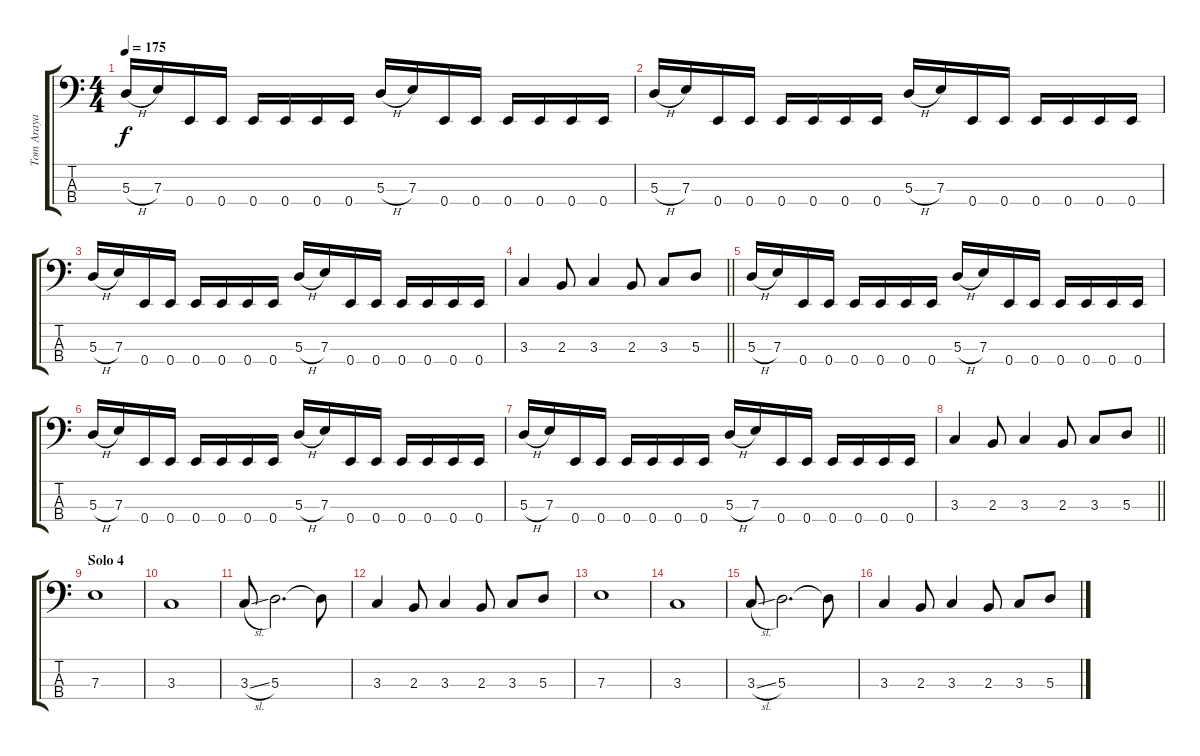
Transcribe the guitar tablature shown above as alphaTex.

\track ("Tom Araya" "Tom Araya") {instrument electricbassfinger}
\staff {score tabs}
\tuning (G2 D2 A1 E1) {hide}
\ts (4 4)
\tempo 175
\clef f4
\ks c
5.3{h}.16{dy f} 7.3.16 0.4.16 0.4.16 0.4.16 0.4.16 0.4.16 0.4.16 5.3{h}.16 7.3.16 0.4.16 0.4.16 0.4.16 0.4.16 0.4.16 0.4.16 |
5.3{h}.16 7.3.16 0.4.16 0.4.16 0.4.16 0.4.16 0.4.16 0.4.16 5.3{h}.16 7.3.16 0.4.16 0.4.16 0.4.16 0.4.16 0.4.16 0.4.16 |
5.3{h}.16 7.3.16 0.4.16 0.4.16 0.4.16 0.4.16 0.4.16 0.4.16 5.3{h}.16 7.3.16 0.4.16 0.4.16 0.4.16 0.4.16 0.4.16 0.4.16 |
\barLineRight lightlight
3.3.4 2.3.8 3.3.4 2.3.8 3.3.8 5.3.8 |
5.3{h}.16 7.3.16 0.4.16 0.4.16 0.4.16 0.4.16 0.4.16 0.4.16 5.3{h}.16 7.3.16 0.4.16 0.4.16 0.4.16 0.4.16 0.4.16 0.4.16 |
5.3{h}.16 7.3.16 0.4.16 0.4.16 0.4.16 0.4.16 0.4.16 0.4.16 5.3{h}.16 7.3.16 0.4.16 0.4.16 0.4.16 0.4.16 0.4.16 0.4.16 |
5.3{h}.16 7.3.16 0.4.16 0.4.16 0.4.16 0.4.16 0.4.16 0.4.16 5.3{h}.16 7.3.16 0.4.16 0.4.16 0.4.16 0.4.16 0.4.16 0.4.16 |
\barLineRight lightlight
3.3.4 2.3.8 3.3.4 2.3.8 3.3.8 5.3.8 |
\section ("" "Solo 4")
7.3.1 |
3.3.1 |
3.3{sl}.8 5.3.2{d} 5.3{t}.8 |
3.3.4 2.3.8 3.3.4 2.3.8 3.3.8 5.3.8 |
7.3.1 |
3.3.1 |
3.3{sl}.8 5.3.2{d} 5.3{t}.8 |
3.3.4 2.3.8 3.3.4 2.3.8 3.3.8 5.3.8
